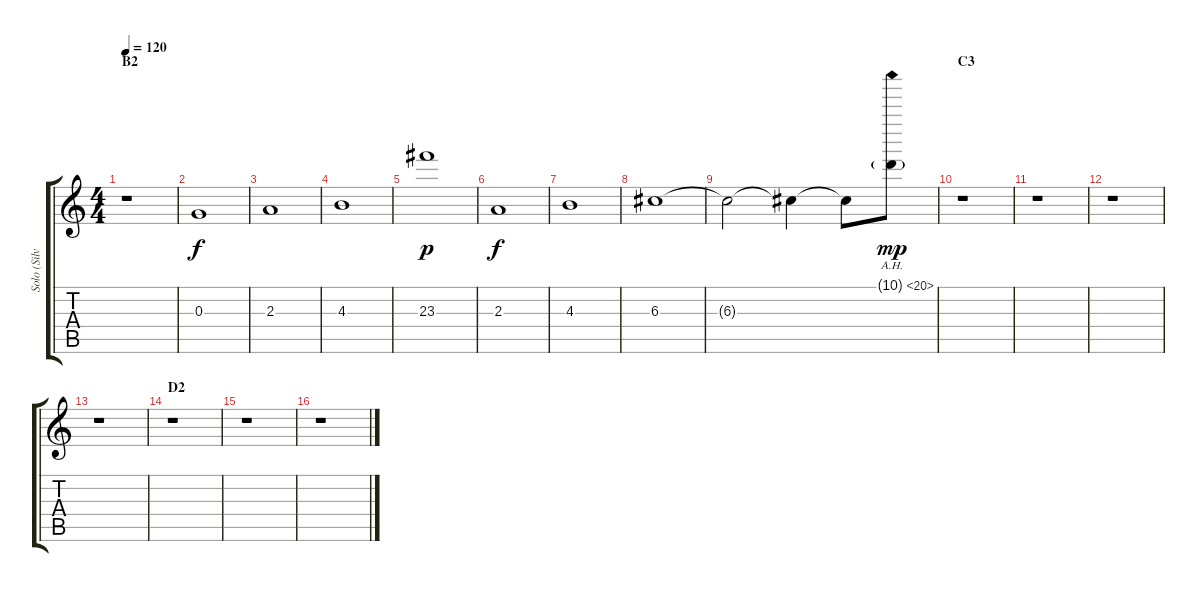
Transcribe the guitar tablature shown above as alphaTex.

\track ("Solo (Silver)" "Solo (Silv") {instrument distortionguitar}
\staff {score tabs}
\tuning (E4 B3 G3 D3 A2 E2) {hide}
\ts (4 4)
\section ("" "B2")
\tempo 120
\clef g2
\ks c
r.1{dy f} |
0.3.1 |
2.3.1 |
4.3.1 |
23.3.1{dy p} |
2.3.1{dy f} |
4.3.1 |
6.3.1 |
6.3{t}.2 6.3{t}.4 6.3{t}.8 10.1{ah 10 g}.8{dy mp} |
\section ("" "C3")
r.1 |
r.1 |
r.1 |
r.1 |
\section ("" "D2")
r.1 |
r.1 |
r.1
